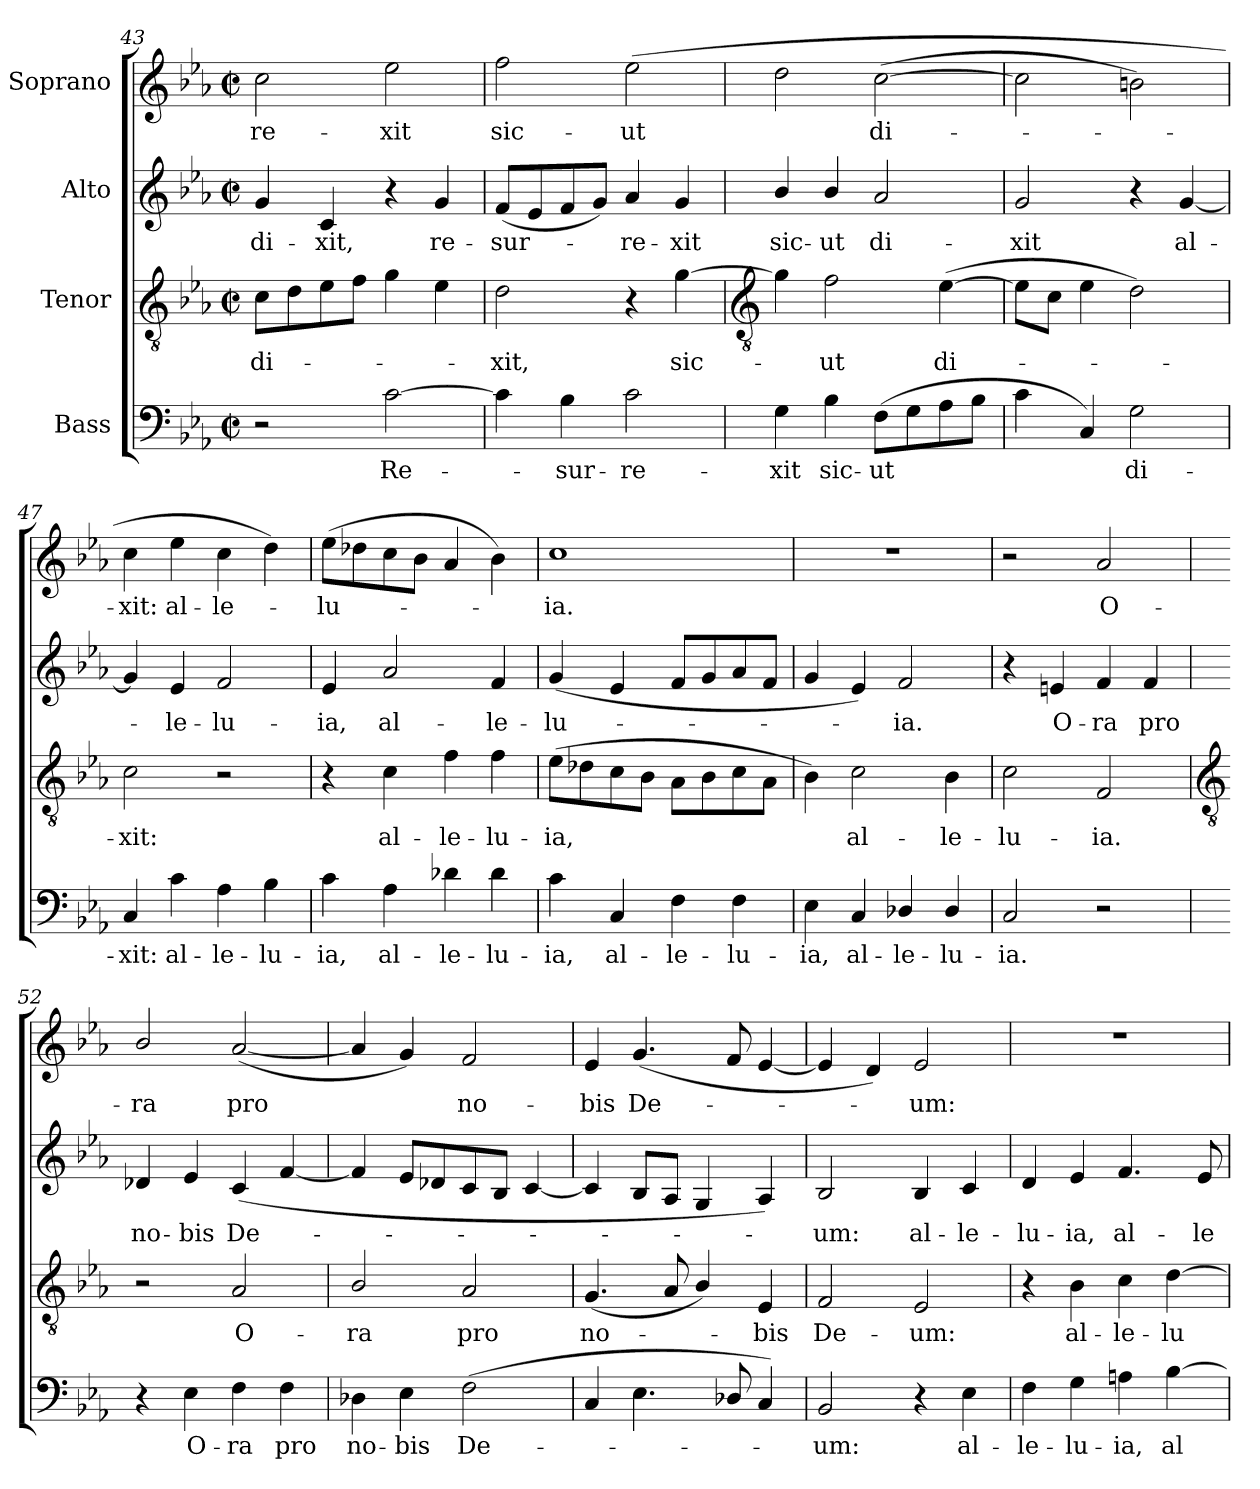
**kern	**text	**kern	**text	**kern	**text	**kern	**text
*part4	*part4	*part3	*part3	*part2	*part2	*part1	*part1
*staff4	*staff4	*staff3	*staff3	*staff2	*staff2	*staff1	*staff1
*I"Bass	*	*I"Tenor	*	*I"Alto	*	*I"Soprano	*
*clefF4	*	*clefGv2	*	*clefG2	*	*clefG2	*
*k[b-e-a-]	*	*k[b-e-a-]	*	*k[b-e-a-]	*	*k[b-e-a-]	*
*E-:	*	*E-:	*	*E-:	*	*E-:	*
*M2/2	*	*M2/2	*	*M2/2	*	*M2/2	*
*met(c|)	*	*met(c|)	*	*met(c|)	*	*met(c|)	*
=43	=43	=43	=43	=43	=43	=43	=43
!	!	!	!LO:LY:b	!	!LO:LY:b	!	!LO:LY:b
2r	.	8cL	di-	4g	di-	2cc	-re-
.	.	8d	.	.	.	.	.
!	!	!	!	!	!LO:LY:b	!	!
.	.	8e-	.	4c	-xit,	.	.
.	.	8fJ	.	.	.	.	.
!	!LO:LY:b	!	!	!	!	!	!LO:LY:b
[2c	Re-	4g	.	4r	.	2ee-	-xit
!	!	!	!	!	!LO:LY:b	!	!
.	.	4e-	.	4g	re-	.	.
=44	=44	=44	=44	=44	=44	=44	=44
!	!	!	!LO:LY:b	!	!LO:LY:b	!	!LO:LY:b
4c]	.	2d	xit,	(<8fL	-sur-	2ff	sic-
.	.	.	.	8e-	.	.	.
!	!LO:LY:b	!	!	!	!	!	!
4B-	sur-	.	.	8f	.	.	.
.	.	.	.	8gJ)	.	.	.
!	!LO:LY:b	!	!	!	!LO:LY:b	!	!LO:LY:b
2c	-re-	4r	.	4a-	re-	(>2ee-	-ut
!	!	!	!LO:LY:b	!	!LO:LY:b	!	!
.	.	[4g	sic-	4g	-xit	.	.
!!LO:LB:g=z
=45	=45	=45	=45	=45	=45	=45	=45
*	*	*clefGv2	*	*	*	*	*
!	!LO:LY:b	!	!	!	!LO:LY:b	!	!
4G	-xit	4g]	.	4b-/	sic-	2dd	.
!	!LO:LY:b	!	!LO:LY:b	!	!LO:LY:b	!	!
4B-	sic-	2f	ut	4b-/	-ut	.	.
!	!LO:LY:b	!	!	!	!LO:LY:b	!	!LO:LY:b
(>8FL	-ut	.	.	2a-	di-	(>[2cc	di-
8G	.	.	.	.	.	.	.
!	!	!	!LO:LY:b	!	!	!	!
8A-	.	(>[4e-	di-	.	.	.	.
8B-J	.	.	.	.	.	.	.
=46	=46	=46	=46	=46	=46	=46	=46
!	!	!	!	!	!LO:LY:b	!	!
4c	.	8e-L]	.	2g	-xit	2cc]	.
.	.	8cJ	.	.	.	.	.
4C)	.	4e-	.	.	.	.	.
!	!LO:LY:b	!	!	!	!	!	!
2G	di-	2d)	.	4r	.	2bn)	.
!	!	!	!	!	!LO:LY:b	!	!
.	.	.	.	[4g	al-	.	.
=47	=47	=47	=47	=47	=47	=47	=47
!	!LO:LY:b	!	!LO:LY:b	!	!	!	!LO:LY:b
4C	-xit:	2c	xit:	4g]	.	4cc	xit:
!	!LO:LY:b	!	!	!	!LO:LY:b	!	!LO:LY:b
4c	al-	.	.	4e-	le-	4ee-	al-
!	!LO:LY:b	!	!	!	!LO:LY:b	!	!LO:LY:b
4A-	-le-	2r	.	2f	-lu-	4cc	-le-
!	!LO:LY:b	!	!	!	!	!	!
4B-	-lu-	.	.	.	.	4dd)	.
=48	=48	=48	=48	=48	=48	=48	=48
!	!LO:LY:b	!	!	!	!LO:LY:b	!	!LO:LY:b
4c	-ia,	4r	.	4e-	-ia,	(>8ee-L	lu-
.	.	.	.	.	.	8dd-X	.
!	!LO:LY:b	!	!LO:LY:b	!	!LO:LY:b	!	!
4A-	al-	4c	al-	2a-	al-	8cc	.
.	.	.	.	.	.	8b-J	.
!	!LO:LY:b	!	!LO:LY:b	!	!	!	!
4d-X	-le-	4f	-le-	.	.	4a-	.
!	!LO:LY:b	!	!LO:LY:b	!	!LO:LY:b	!	!
4d-	-lu-	4f	-lu-	4f	-le-	4b-)	.
=49	=49	=49	=49	=49	=49	=49	=49
!	!LO:LY:b	!	!LO:LY:b	!	!LO:LY:b	!	!LO:LY:b
4c	-ia,	(>8e-L	-ia,	(<4g	-lu-	1cc	ia.
.	.	8d-X	.	.	.	.	.
!	!LO:LY:b	!	!	!	!	!	!
4C	al-	8c	.	4e-	.	.	.
.	.	8B-J	.	.	.	.	.
!	!LO:LY:b	!	!	!	!	!	!
4F	-le-	8A-L	.	8fL	.	.	.
.	.	8B-	.	8g	.	.	.
!	!LO:LY:b	!	!	!	!	!	!
4F	-lu-	8c	.	8a-	.	.	.
.	.	8A-J	.	8fJ	.	.	.
=50	=50	=50	=50	=50	=50	=50	=50
!	!LO:LY:b	!	!	!	!	!	!
4E-	-ia,	4B-)	.	4g	.	1r	.
!	!LO:LY:b	!	!LO:LY:b	!	!	!	!
4C	al-	2c	al-	4e-)	.	.	.
!	!LO:LY:b	!	!	!	!LO:LY:b	!	!
4D-X/	-le-	.	.	2f	ia.	.	.
!	!LO:LY:b	!	!LO:LY:b	!	!	!	!
4D-/	-lu-	4B-	-le-	.	.	.	.
=51	=51	=51	=51	=51	=51	=51	=51
!	!LO:LY:b	!	!LO:LY:b	!	!	!	!
2C	-ia.	2c	-lu-	4r	.	2r	.
!	!	!	!	!	!LO:LY:b	!	!
.	.	.	.	4en	O-	.	.
!	!	!	!LO:LY:b	!	!LO:LY:b	!	!LO:LY:b
2r	.	2F	-ia.	4f	-ra	2a-	O-
!	!	!	!	!	!LO:LY:b	!	!
.	.	.	.	4f	pro	.	.
!!LO:LB:g=z
=52	=52	=52	=52	=52	=52	=52	=52
*	*	*clefGv2	*	*	*	*	*
!	!	!	!	!	!LO:LY:b	!	!LO:LY:b
4r	.	2r	.	4d-X	no-	2b-/	-ra
!	!LO:LY:b	!	!	!	!LO:LY:b	!	!
4E-	O-	.	.	4e-	-bis	.	.
!	!LO:LY:b	!	!LO:LY:b	!	!LO:LY:b	!	!LO:LY:b
4F	-ra	2A-	O-	(<4c	De-	(<[2a-	pro
!	!LO:LY:b	!	!	!	!	!	!
4F	pro	.	.	[4f	.	.	.
=53	=53	=53	=53	=53	=53	=53	=53
!	!LO:LY:b	!	!LO:LY:b	!	!	!	!
4D-X	no-	2B-/	-ra	4f]	.	4a-]	.
!	!LO:LY:b	!	!	!	!	!	!
4E-	-bis	.	.	8e-L	.	4g)	.
.	.	.	.	8d-X	.	.	.
!	!LO:LY:b	!	!LO:LY:b	!	!	!	!LO:LY:b
(<2F	De-	2A-	pro	8c	.	2f	no-
.	.	.	.	8B-J	.	.	.
.	.	.	.	[4c	.	.	.
=54	=54	=54	=54	=54	=54	=54	=54
!	!	!	!LO:LY:b	!	!	!	!LO:LY:b
4C	.	(<4.G	no-	4c]	.	4e-	-bis
!	!	!	!	!	!	!	!LO:LY:b
4.E-	.	.	.	8B-L	.	(<4.g	De-
.	.	8A-	.	8A-J	.	.	.
.	.	4B-/)	.	4G	.	.	.
8D-X/	.	.	.	.	.	8f	.
!	!	!	!LO:LY:b	!	!	!	!
4C)	.	4E-	bis	4A-)	.	[4e-	.
=55	=55	=55	=55	=55	=55	=55	=55
!	!LO:LY:b	!	!LO:LY:b	!	!LO:LY:b	!	!
2BB-	um:	2F	De-	2B-	um:	4e-]	.
.	.	.	.	.	.	4d)	.
!	!	!	!LO:LY:b	!	!LO:LY:b	!	!LO:LY:b
4r	.	2E-	-um:	4B-	al-	2e-	um:
!	!LO:LY:b	!	!	!	!LO:LY:b	!	!
4E-	al-	.	.	4c	-le-	.	.
=56	=56	=56	=56	=56	=56	=56	=56
!	!LO:LY:b	!	!	!	!LO:LY:b	!	!
4F	-le-	4r	.	4d	-lu-	1r	.
!	!LO:LY:b	!	!LO:LY:b	!	!LO:LY:b	!	!
4G	-lu-	4B-	al-	4e-	-ia,	.	.
!	!LO:LY:b	!	!LO:LY:b	!	!LO:LY:b	!	!
4An	-ia,	4c	-le-	4.f	al-	.	.
!	!LO:LY:b	!	!LO:LY:b	!	!	!	!
[4B-	al-	[4d	-lu-	.	.	.	.
!	!	!	!	!	!LO:LY:b	!	!
.	.	.	.	8e-	-le-	.	.
=	=	=	=	=	=	=	=
*-	*-	*-	*-	*-	*-	*-	*-
